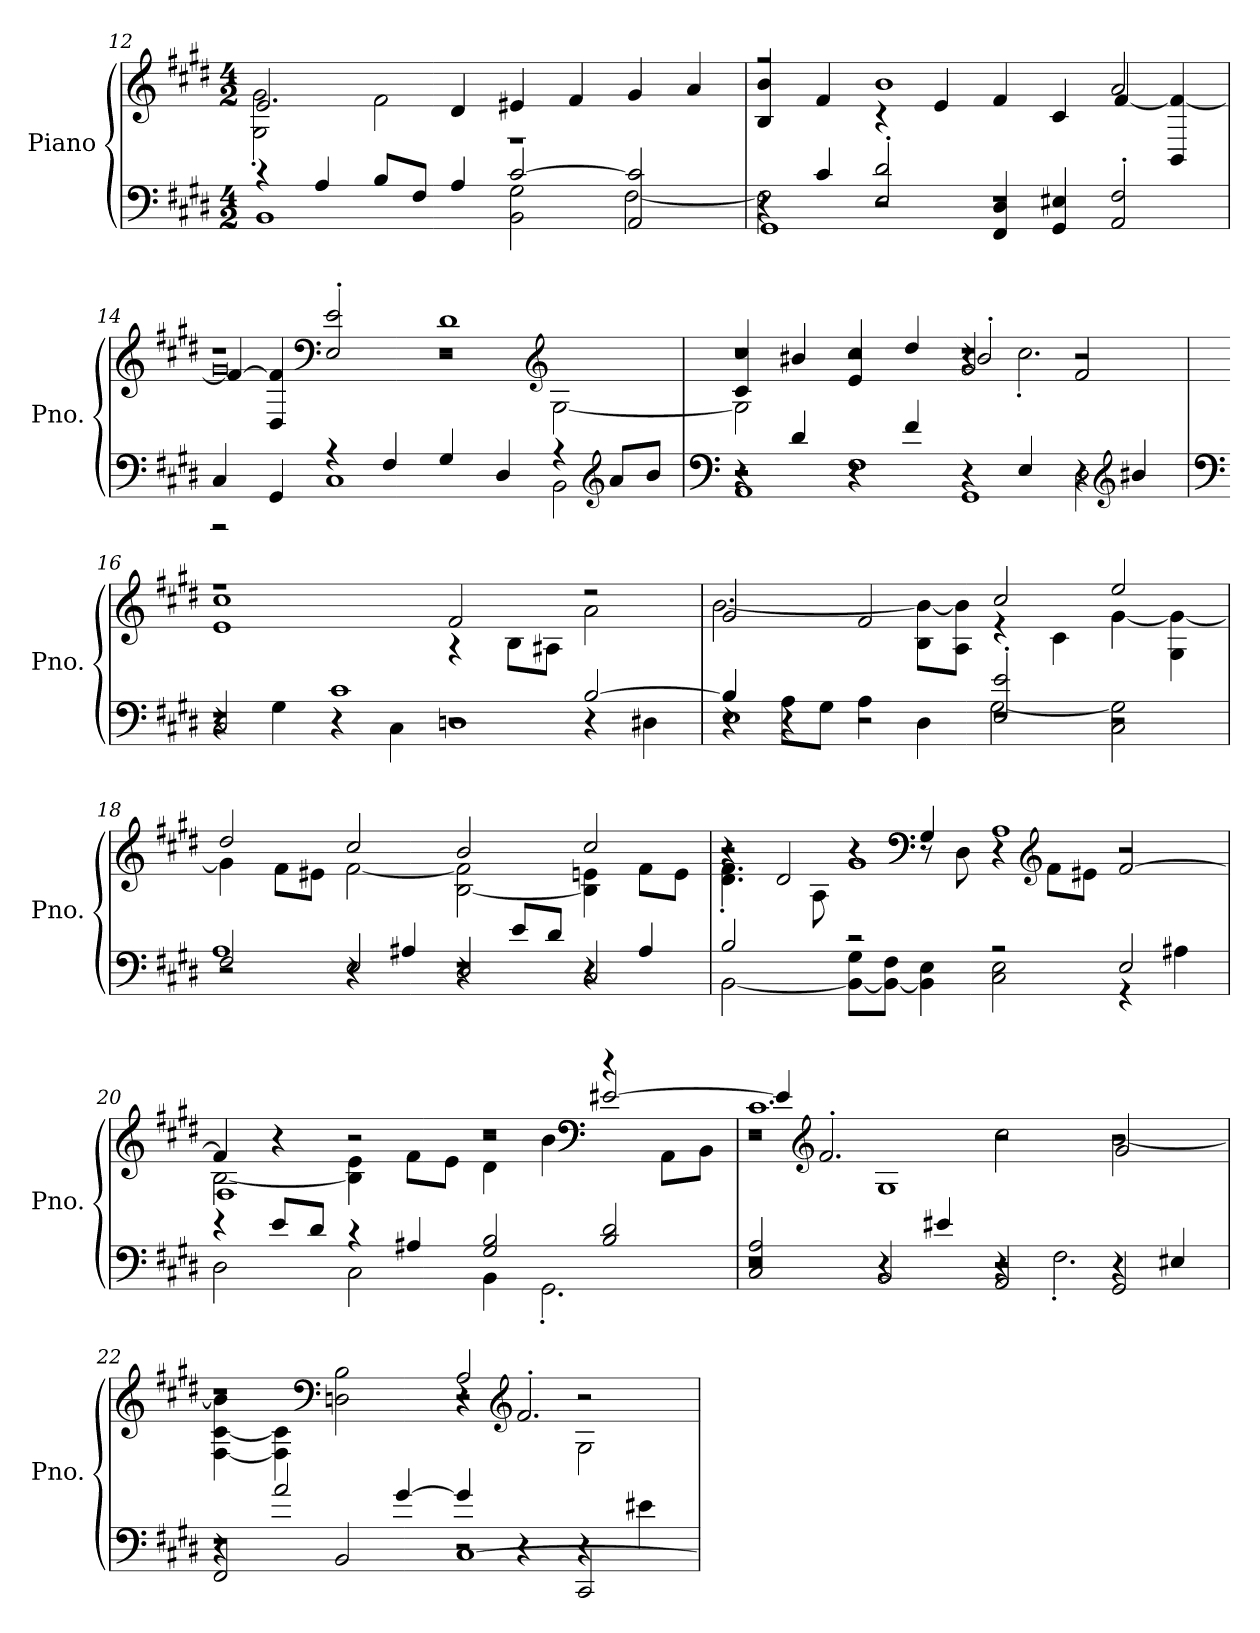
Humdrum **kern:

**kern	**kern
*part1	*part1
*staff2	*staff1
*I"Piano	*
*I'Pno.	*
*clefF4	*clefG2
*k[f#c#g#d#]	*k[f#c#g#d#]
*M4/2	*M4/2
=12	=12
*^	*^
4r	1BB	2.e/	2G#\' 2g#\'
4A/	.	.	.
8B/L	.	.	2f#\
8F#/J	.	.	.
4A/	.	4d#/	.
[2c#/	2BB\ 2G#\	4e#X/	1r
.	.	4f#/	.
2AA/ 2c#/]	[2F#\	4g#/	.
.	.	4a/	.
=13	=13	=13	=13
*	*^	*	*
4r	2F#\]	1GG#	2r	4B/ 4b/
4c#/	.	.	.	4f#/
2E/' 2d#/'	2r	.	1b	4r
.	.	.	.	4e/
4FF#/ 4D#/	1r	1r	.	4f#/
4GG#/ 4E#X/	.	.	.	4c#/
2AA/' 2F#/'	.	.	2a/	[4f#/
.	.	.	.	4BB/ 4f#/_
*	*v	*v	*	*
!!LO:LB:g=z
=14	=14	=14	=14
*	*	*^	*^
4C#/	2r	0g#	1r	4f#/_	1r
4GG#/	.	.	.	4D#/ 4f#/]	.
*	*	*clefF4	*	*	*
4r	1C#	.	.	2E/' 2e/'	.
4F#/	.	.	.	.	.
4G#/	.	.	1d#	1r	2r
4D#/	.	.	.	.	.
*	*	*clefG2	*	*	*
4r	2BB\	.	.	.	[2G#\
*clefG2	*	*	*	*	*
8a/L	.	.	.	.	.
8b/J	.	.	.	.	.
*v	*v	*	*	*	*
=15	=15	=15	=15	=15
*clefF4	*	*	*	*
*^	*	*	*	*
*	*^	*	*	*	*
4r	2r	1AA	1r	1r	4c#/ 4cc#/	2G#\]
4d#/	.	.	.	.	4b#X/	.
4r	1F#	.	.	.	4e/ 4cc#/	2r
4f#/	.	.	.	.	4dd#/	.
4r	.	1GG#	2g#/	4r	2b#'/	1r
4E/	.	.	.	2.cc#'\	.	.
4r	2D#\	.	2r	.	2f#/	.
*clefG2	*	*	*	*	*	*
4b#X/	.	.	.	.	.	.
*	*	*	*v	*v	*v	*v
!!LO:LB:g=z
=16	=16	=16	=16
*clefF4	*	*	*
*	*	*	*^
2C#/	4r	1r	1r	1e 1cc#
.	4G#\	.	.	.
1c#	4r	.	.	.
.	4C#\	.	.	.
.	2r	1Dn	2f#/	4r
.	.	.	.	8B\L
.	.	.	.	8A#X\J
[2B/	4r	.	2r	2a\
.	4D#X\	.	.	.
=17	=17	=17	=17	=17
4B/]	4r	1E	2g#/	[2.b\
4r	8A\L	.	.	.
.	8G#\J	.	.	.
2r	4A\	.	2f#/	.
.	4D#\	.	.	8B\ 8b\_L
.	.	.	.	8A\ 8b\]J
2E/' 2e/'	[2G#\	1r	2cc#/	4r
.	.	.	.	4c#\
2r	2C#\ 2G#\]	.	2ee/	[4g#\
.	.	.	.	4G#\ 4g#\_
=18	=18	=18	=18	=18
2F#/	1A	2r	2dd#/	4g#\]
.	.	.	.	8f#\L
.	.	.	.	8e#X\J
4r	.	2E/	2cc#/	[2f#\
4A#X/	.	.	.	.
4r	1r	2D#/	2b/	[2B\ 2f#\]
8e/L	.	.	.	.
8d#/J	.	.	.	.
4r	.	2C#/	2cc#/	4B\] 4en\
4A#/	.	.	.	8f#\L
.	.	.	.	8e\J
*	*v	*v	*	*
!!LO:PB:g=z
=19	=19	=19	=19
*	*	*	*^
2B/	[2BB\	2r	4.d#\' 4.f#\'	4r
.	.	.	.	2d#/
.	.	.	8A\	.
2r	8BB\_ 8G#\L	1g#	4r	.
.	8BB\_ 8F#\J	.	.	.
*	*	*clefF4	*	*
.	4BB\] 4E\	.	8r	4G#/
.	.	.	8D#\	.
2r	2C#\ 2E\	.	4r	1A
*	*	*clefG2	*	*
.	.	.	8f#\L	.
.	.	.	8e#X\J	.
2E/	4r	[2f#/	2r	.
.	4A#X\	.	.	.
=20	=20	=20	=20	=20
4r	2D#\	4f#/]	[2B\	1F#
8e/L	.	4r	.	.
8d#/J	.	.	.	.
4r	2C#\	2r	4B\] 4e\	.
4A#X/	.	.	8f#\L	.
.	.	.	8e\J	.
2G#/ 2B/	4BB\	1r	4d#\	2r
.	2.GG#'\	.	4b\	.
*	*	*clefF4	*	*
2B/ 2d#/	.	.	4r	[2e#X/
.	.	.	8AA\L	.
.	.	.	8BB\J	.
!!LO:LB:g=z
=21	=21	=21	=21	=21
*	*^	*	*	*^
2C#/ 2A/	1r	2r	1.c#	1r	4e#/]	2r
*	*	*	*clefG2	*	*	*
.	.	.	.	.	2.f#'/	.
4r	.	2BB/	.	.	.	1G#
4e#X/	.	.	.	.	.	.
2r	4r	2AA/	.	2cc#\	2r	.
.	2.F#'\	.	.	.	.	.
4r	.	2GG#/	2r	[2b\	2g#/	2r
4E#X/	.	.	.	.	.	.
*	*	*	*	*	*v	*v
=22	=22	=22	=22	=22	=22
4r	1r	2FF#/	1r	[4F#\ [4c#\ 4b\]	1r
2a/	.	.	.	4F#\] 4c#\]	.
*	*	*	*clefF4	*	*
.	.	2BB/	.	2Dn\ 2B\	.
[4g#/	.	.	.	.	.
4g#/]	2r	[1C#	4r	2r	2A/
*	*	*	*clefG2	*	*
4r	.	.	2.f#'/	.	.
2CC#/	4r	.	.	2G#\	2r
.	4e#X\	.	.	.	.
*v	*v	*v	*	*	*
*	*v	*v	*v
=	=
*-	*-
